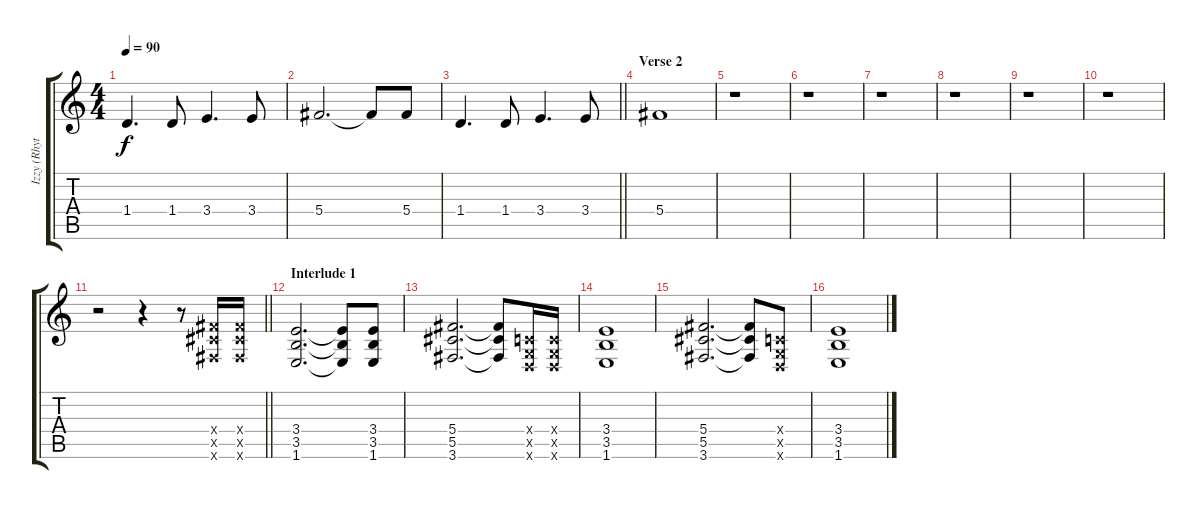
\track ("Izzy (Rhythm Guitar)" "Izzy (Rhyt") {instrument overdrivenguitar}
\staff {score tabs}
\tuning (Eb4 Bb3 Gb3 Db3 Ab2 Eb2) {hide}
\ts (4 4)
\tempo 90
\clef g2
\ks c
1.4.4{d dy f} 1.4.8 3.4.4{d} 3.4.8 |
5.4.2{d} 5.4{t}.8 5.4.8 |
\barLineRight lightlight
1.4.4{d} 1.4.8 3.4.4{d} 3.4.8 |
\section ("" "Verse 2")
5.4.1 |
r.1 |
r.1 |
r.1 |
r.1 |
r.1 |
r.1 |
\barLineRight lightlight
r.2 r.4 r.8 (5.4{x} 5.5{x} 3.6{x}).16 (5.4{x} 5.5{x} 3.6{x}).16 |
\section ("" "Interlude 1")
(3.4 3.5 1.6).2{d} (3.4{t} 3.5{t} 1.6{t}).8 (3.4 3.5 1.6).8 |
(5.4 5.5 3.6).2{d} (5.4{t} 5.5{t} 3.6{t}).8 (-1.4{x} -1.5{x} -1.6{x}).16 (-1.4{x} -1.5{x} -1.6{x}).16 |
(3.4 3.5 1.6).1 |
(5.4 5.5 3.6).2{d} (5.4{t} 5.5{t} 3.6{t}).8 (-1.4{x} -1.5{x} -1.6{x}).8 |
(3.4 3.5 1.6).1
